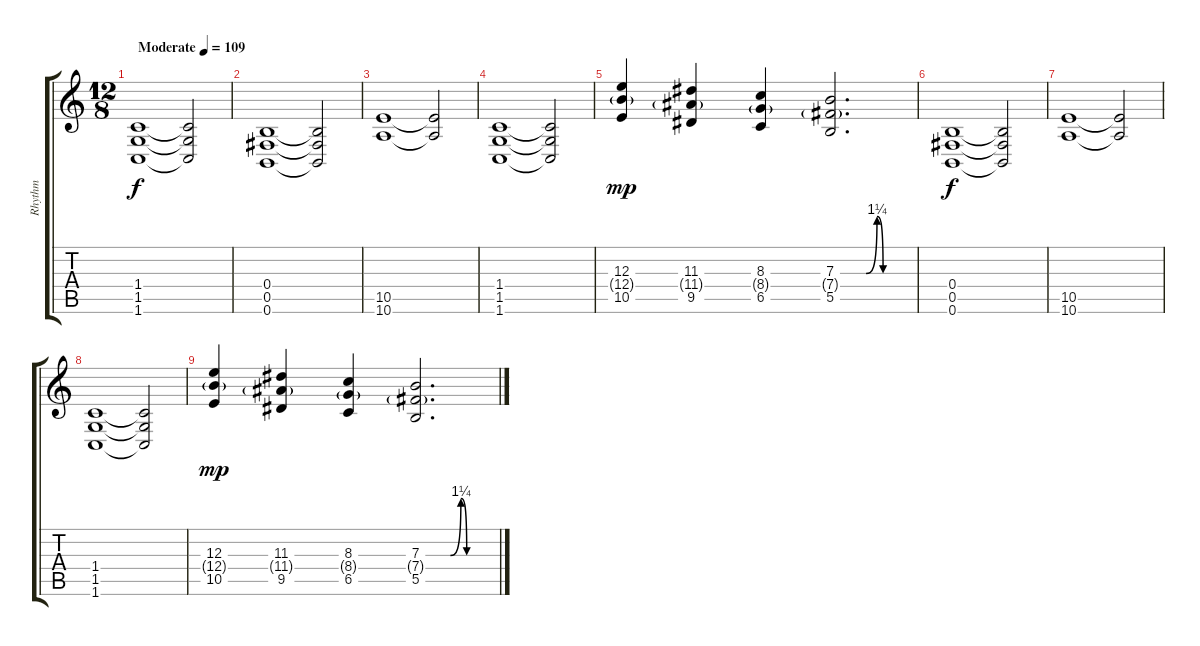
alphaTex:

\track ("Rhythm" "Rhythm") {instrument distortionguitar}
\staff {score tabs}
\tuning (Db4 Ab3 E3 B2 Gb2 B1) {hide}
\ts (12 8)
\tempo (109 "Moderate")
\clef g2
\ks c
(1.4 1.5 1.6).1{dy f instrument distortionguitar} (1.4{t} 1.5{t} 1.6{t}).2 |
(0.4 0.5 0.6).1 (0.4{t} 0.5{t} 0.6{t}).2 |
(10.5 10.6).1 (10.5{t} 10.6{t}).2 |
(1.4 1.5 1.6).1 (1.4{t} 1.5{t} 1.6{t}).2 |
(12.3 12.4{g} 10.5).4{dy mp} (11.3 11.4{g} 9.5).4 (8.3 8.4{g} 6.5).4 (7.3{be (custom 0 0 10 0 21 0 30 5 35 0 39 0 43 0 49 0 53 0 57 0 60 0)} 7.4{g} 5.5).2{d} |
(0.4 0.5 0.6).1{dy f} (0.4{t} 0.5{t} 0.6{t}).2 |
(10.5 10.6).1 (10.5{t} 10.6{t}).2 |
(1.4 1.5 1.6).1 (1.4{t} 1.5{t} 1.6{t}).2 |
(12.3 12.4{g} 10.5).4{dy mp} (11.3 11.4{g} 9.5).4 (8.3 8.4{g} 6.5).4 (7.3{be (custom 0 0 10 0 21 0 30 5 35 0 39 0 43 0 49 0 53 0 57 0 60 0)} 7.4{g} 5.5).2{d}
